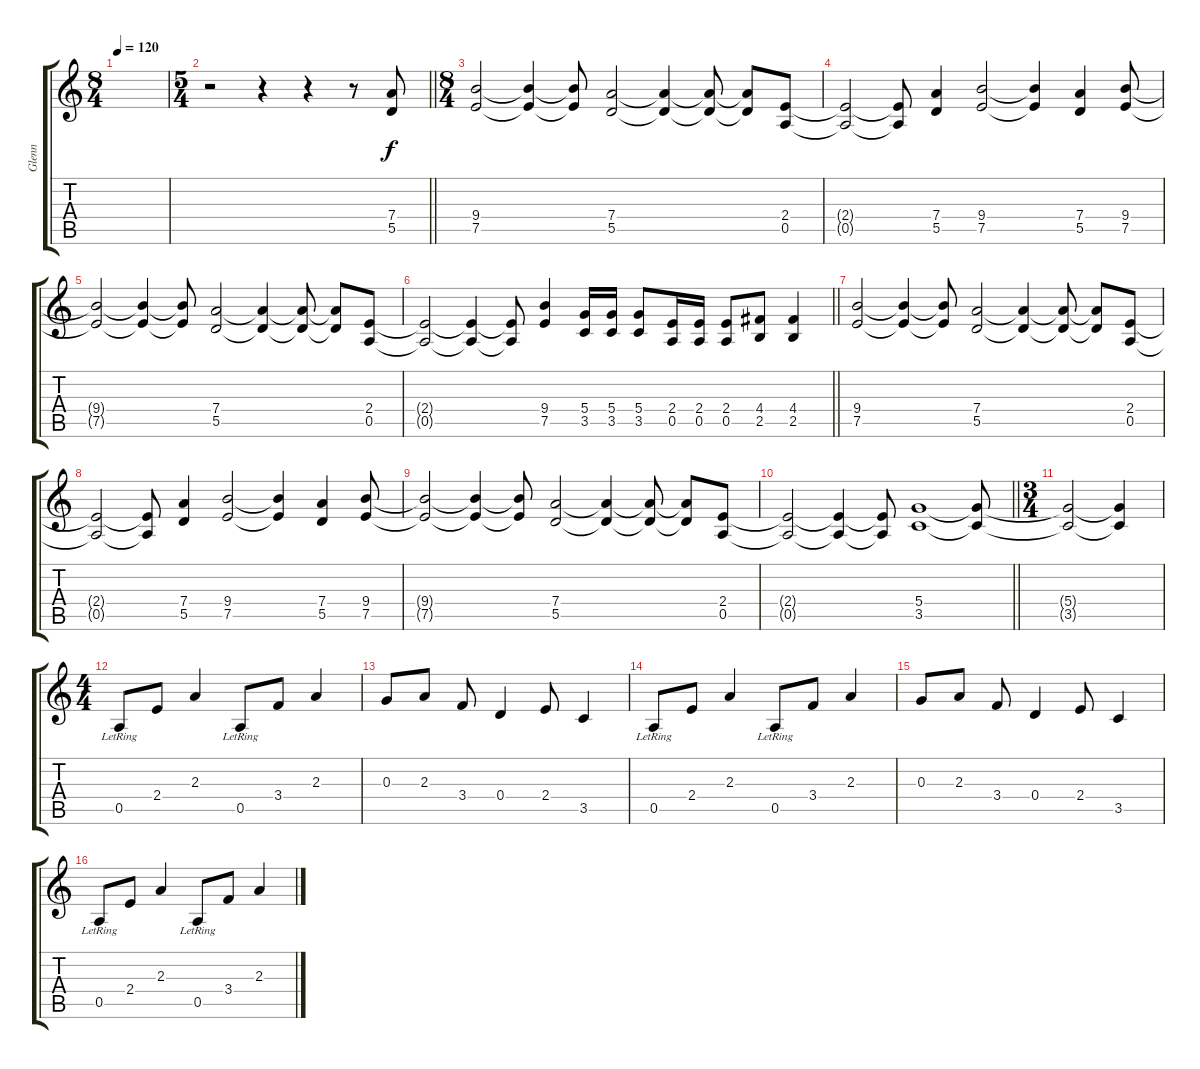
\track ("Glenn" "Glenn") {instrument electricguitarclean}
\staff {score tabs}
\tuning (E4 B3 G3 D3 A2 E2) {hide}
\ts (8 4)
\tempo 120
\clef g2
\ks c
|
\ts (5 4)
\barLineRight lightlight
r.2 r.4 r.4 r.8 (7.4 5.5).8 |
\ts (8 4)
(9.4 7.5).2 (9.4{t} 7.5{t}).4 (9.4{t} 7.5{t}).8 (7.4 5.5).2 (7.4{t} 5.5{t}).4 (7.4{t} 5.5{t}).8 (7.4{t} 5.5{t}).8 (2.4 0.5).8 |
(2.4{t} 0.5{t}).2 (2.4{t} 0.5{t}).8 (7.4 5.5).4 (9.4 7.5).2 (9.4{t} 7.5{t}).4 (7.4 5.5).4 (9.4 7.5).8 |
(9.4{t} 7.5{t}).2 (9.4{t} 7.5{t}).4 (9.4{t} 7.5{t}).8 (7.4 5.5).2 (7.4{t} 5.5{t}).4 (7.4{t} 5.5{t}).8 (7.4{t} 5.5{t}).8 (2.4 0.5).8 |
\barLineRight lightlight
(2.4{t} 0.5{t}).2 (2.4{t} 0.5{t}).4 (2.4{t} 0.5{t}).8 (9.4 7.5).4 (5.4 3.5).16 (5.4 3.5).16 (5.4 3.5).8 (2.4 0.5).16 (2.4 0.5).16 (2.4 0.5).8 (4.4 2.5).8 (4.4 2.5).4 |
(9.4 7.5).2 (9.4{t} 7.5{t}).4 (9.4{t} 7.5{t}).8 (7.4 5.5).2 (7.4{t} 5.5{t}).4 (7.4{t} 5.5{t}).8 (7.4{t} 5.5{t}).8 (2.4 0.5).8 |
(2.4{t} 0.5{t}).2 (2.4{t} 0.5{t}).8 (7.4 5.5).4 (9.4 7.5).2 (9.4{t} 7.5{t}).4 (7.4 5.5).4 (9.4 7.5).8 |
(9.4{t} 7.5{t}).2 (9.4{t} 7.5{t}).4 (9.4{t} 7.5{t}).8 (7.4 5.5).2 (7.4{t} 5.5{t}).4 (7.4{t} 5.5{t}).8 (7.4{t} 5.5{t}).8 (2.4 0.5).8 |
\barLineRight lightlight
(2.4{t} 0.5{t}).2 (2.4{t} 0.5{t}).4 (2.4{t} 0.5{t}).8 (5.4 3.5).1 (5.4{t} 3.5{t}).8 |
\ts (3 4)
(5.4{t} 3.5{t}).2 (5.4{t} 3.5{t}).4 |
\ts (4 4)
0.5{lr}.8{instrument electricguitarclean} 2.4.8 2.3.4 0.5{lr}.8 3.4.8 2.3.4 |
0.3.8 2.3.8 3.4.8 0.4.4 2.4.8 3.5.4 |
0.5{lr}.8 2.4.8 2.3.4 0.5{lr}.8 3.4.8 2.3.4 |
0.3.8 2.3.8 3.4.8 0.4.4 2.4.8 3.5.4 |
0.5{lr}.8 2.4.8 2.3.4 0.5{lr}.8 3.4.8 2.3.4
